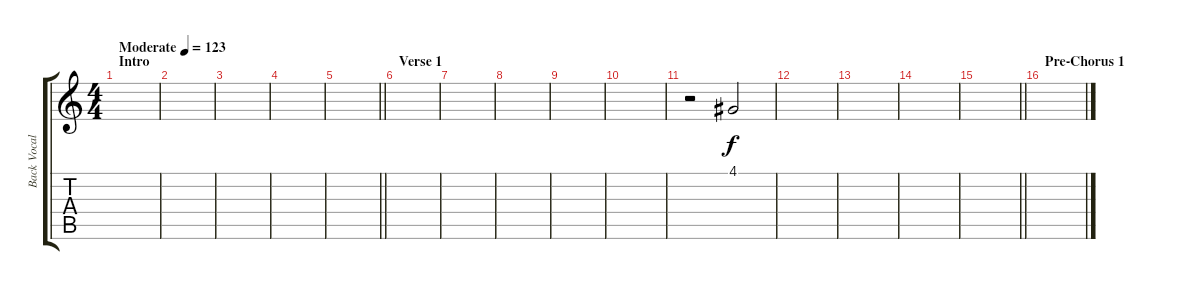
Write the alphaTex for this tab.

\track ("Back Vocal" "Back Vocal") {instrument lead6voice}
\staff {score tabs}
\tuning (E4 B3 G3 D3 A2 D2) {hide}
\ts (4 4)
\section ("" "Intro")
\tempo (123 "Moderate")
\clef g2
\ks c
|
|
|
|
\barLineRight lightlight
|
\section ("" "Verse 1")
|
|
|
|
|
r.2{instrument reversecymbal} 4.1.2 |
|
|
|
\barLineRight lightlight
|
\section ("" "Pre-Chorus 1")
